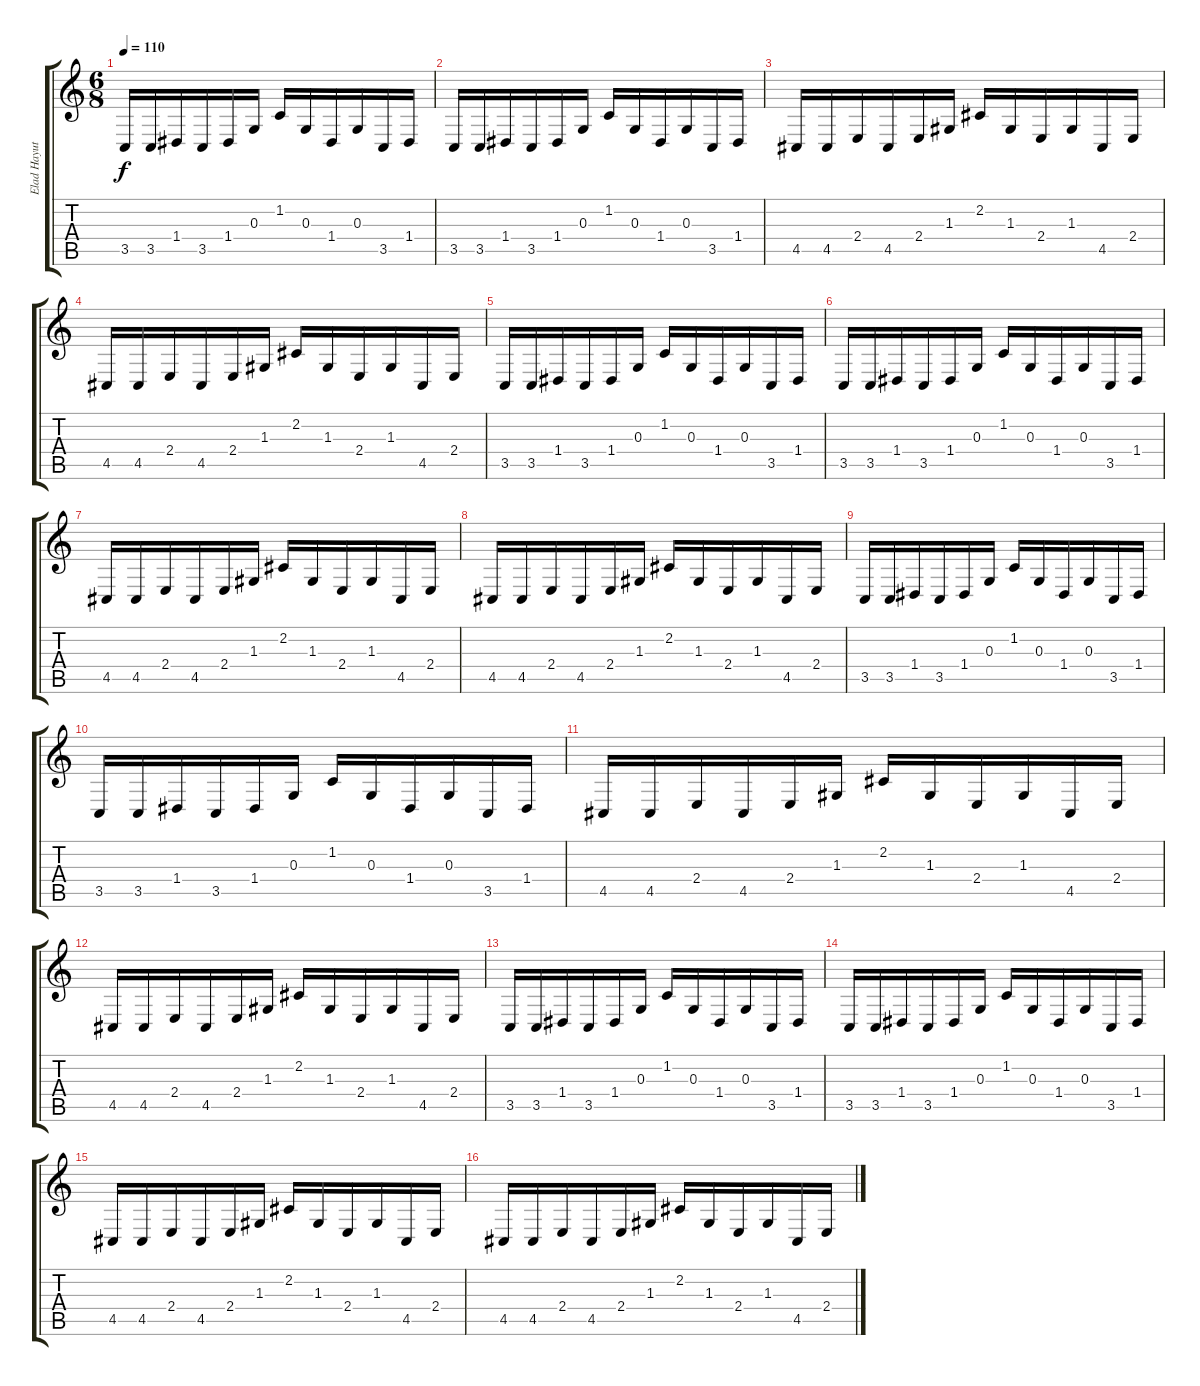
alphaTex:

\track ("Elad Hayut" "Elad Hayut") {instrument stringensemble1}
\staff {score tabs}
\tuning (E4 B3 G3 D3 A2 E2) {hide}
\ts (6 8)
\tempo 110
\clef g2
\ks c
3.5.16{dy f} 3.5.16 1.4.16 3.5.16 1.4.16 0.3.16 1.2.16 0.3.16 1.4.16 0.3.16 3.5.16 1.4.16 |
3.5.16 3.5.16 1.4.16 3.5.16 1.4.16 0.3.16 1.2.16 0.3.16 1.4.16 0.3.16 3.5.16 1.4.16 |
4.5.16 4.5.16 2.4.16 4.5.16 2.4.16 1.3.16 2.2.16 1.3.16 2.4.16 1.3.16 4.5.16 2.4.16 |
4.5.16 4.5.16 2.4.16 4.5.16 2.4.16 1.3.16 2.2.16 1.3.16 2.4.16 1.3.16 4.5.16 2.4.16 |
3.5.16 3.5.16 1.4.16 3.5.16 1.4.16 0.3.16 1.2.16 0.3.16 1.4.16 0.3.16 3.5.16 1.4.16 |
3.5.16 3.5.16 1.4.16 3.5.16 1.4.16 0.3.16 1.2.16 0.3.16 1.4.16 0.3.16 3.5.16 1.4.16 |
4.5.16 4.5.16 2.4.16 4.5.16 2.4.16 1.3.16 2.2.16 1.3.16 2.4.16 1.3.16 4.5.16 2.4.16 |
4.5.16 4.5.16 2.4.16 4.5.16 2.4.16 1.3.16 2.2.16 1.3.16 2.4.16 1.3.16 4.5.16 2.4.16 |
3.5.16 3.5.16 1.4.16 3.5.16 1.4.16 0.3.16 1.2.16 0.3.16 1.4.16 0.3.16 3.5.16 1.4.16 |
3.5.16 3.5.16 1.4.16 3.5.16 1.4.16 0.3.16 1.2.16 0.3.16 1.4.16 0.3.16 3.5.16 1.4.16 |
4.5.16 4.5.16 2.4.16 4.5.16 2.4.16 1.3.16 2.2.16 1.3.16 2.4.16 1.3.16 4.5.16 2.4.16 |
4.5.16 4.5.16 2.4.16 4.5.16 2.4.16 1.3.16 2.2.16 1.3.16 2.4.16 1.3.16 4.5.16 2.4.16 |
3.5.16 3.5.16 1.4.16 3.5.16 1.4.16 0.3.16 1.2.16 0.3.16 1.4.16 0.3.16 3.5.16 1.4.16 |
3.5.16 3.5.16 1.4.16 3.5.16 1.4.16 0.3.16 1.2.16 0.3.16 1.4.16 0.3.16 3.5.16 1.4.16 |
4.5.16 4.5.16 2.4.16 4.5.16 2.4.16 1.3.16 2.2.16 1.3.16 2.4.16 1.3.16 4.5.16 2.4.16 |
4.5.16 4.5.16 2.4.16 4.5.16 2.4.16 1.3.16 2.2.16 1.3.16 2.4.16 1.3.16 4.5.16 2.4.16
